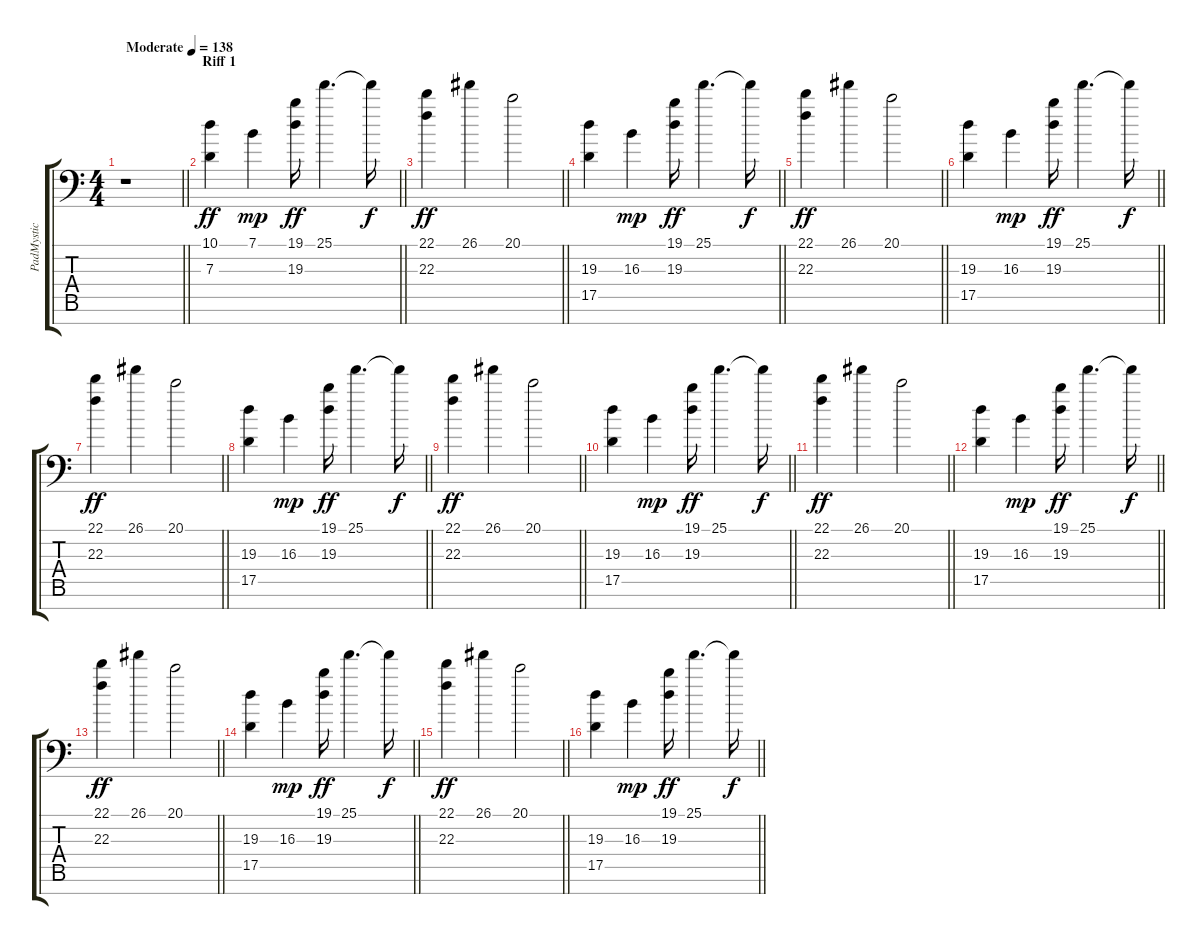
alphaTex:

\track ("PadMystic" "PadMystic") {instrument pad5bowed}
\staff {score tabs}
\tuning (E4 B3 G3 D3 A2 E2 C-1) {hide}
\ts (4 4)
\tempo (138 "Moderate")
\clef f4
\barLineRight lightlight
\ks c
r.1{dy ff instrument pad5bowed} |
\section ("" "Riff 1")
\barLineRight lightlight
(10.1 7.3).4 7.1.4{dy mp} (19.1 19.3).16{dy ff} 25.1.4{d} 25.1{t}.16{dy f} |
\barLineRight lightlight
(22.1 22.3).4{dy ff} 26.1.4 20.1.2 |
\barLineRight lightlight
(19.3 17.5).4 16.3.4{dy mp} (19.1 19.3).16{dy ff} 25.1.4{d} 25.1{t}.16{dy f} |
\barLineRight lightlight
(22.1 22.3).4{dy ff} 26.1.4 20.1.2 |
\barLineRight lightlight
(19.3 17.5).4 16.3.4{dy mp} (19.1 19.3).16{dy ff} 25.1.4{d} 25.1{t}.16{dy f} |
\barLineRight lightlight
(22.1 22.3).4{dy ff} 26.1.4 20.1.2 |
\barLineRight lightlight
(19.3 17.5).4 16.3.4{dy mp} (19.1 19.3).16{dy ff} 25.1.4{d} 25.1{t}.16{dy f} |
\barLineRight lightlight
(22.1 22.3).4{dy ff} 26.1.4 20.1.2 |
\barLineRight lightlight
(19.3 17.5).4 16.3.4{dy mp} (19.1 19.3).16{dy ff} 25.1.4{d} 25.1{t}.16{dy f} |
\barLineRight lightlight
(22.1 22.3).4{dy ff} 26.1.4 20.1.2 |
\barLineRight lightlight
(19.3 17.5).4 16.3.4{dy mp} (19.1 19.3).16{dy ff} 25.1.4{d} 25.1{t}.16{dy f} |
\barLineRight lightlight
(22.1 22.3).4{dy ff} 26.1.4 20.1.2 |
\barLineRight lightlight
(19.3 17.5).4 16.3.4{dy mp} (19.1 19.3).16{dy ff} 25.1.4{d} 25.1{t}.16{dy f} |
\barLineRight lightlight
(22.1 22.3).4{dy ff} 26.1.4 20.1.2 |
\barLineRight lightlight
(19.3 17.5).4 16.3.4{dy mp} (19.1 19.3).16{dy ff} 25.1.4{d} 25.1{t}.16{dy f}
